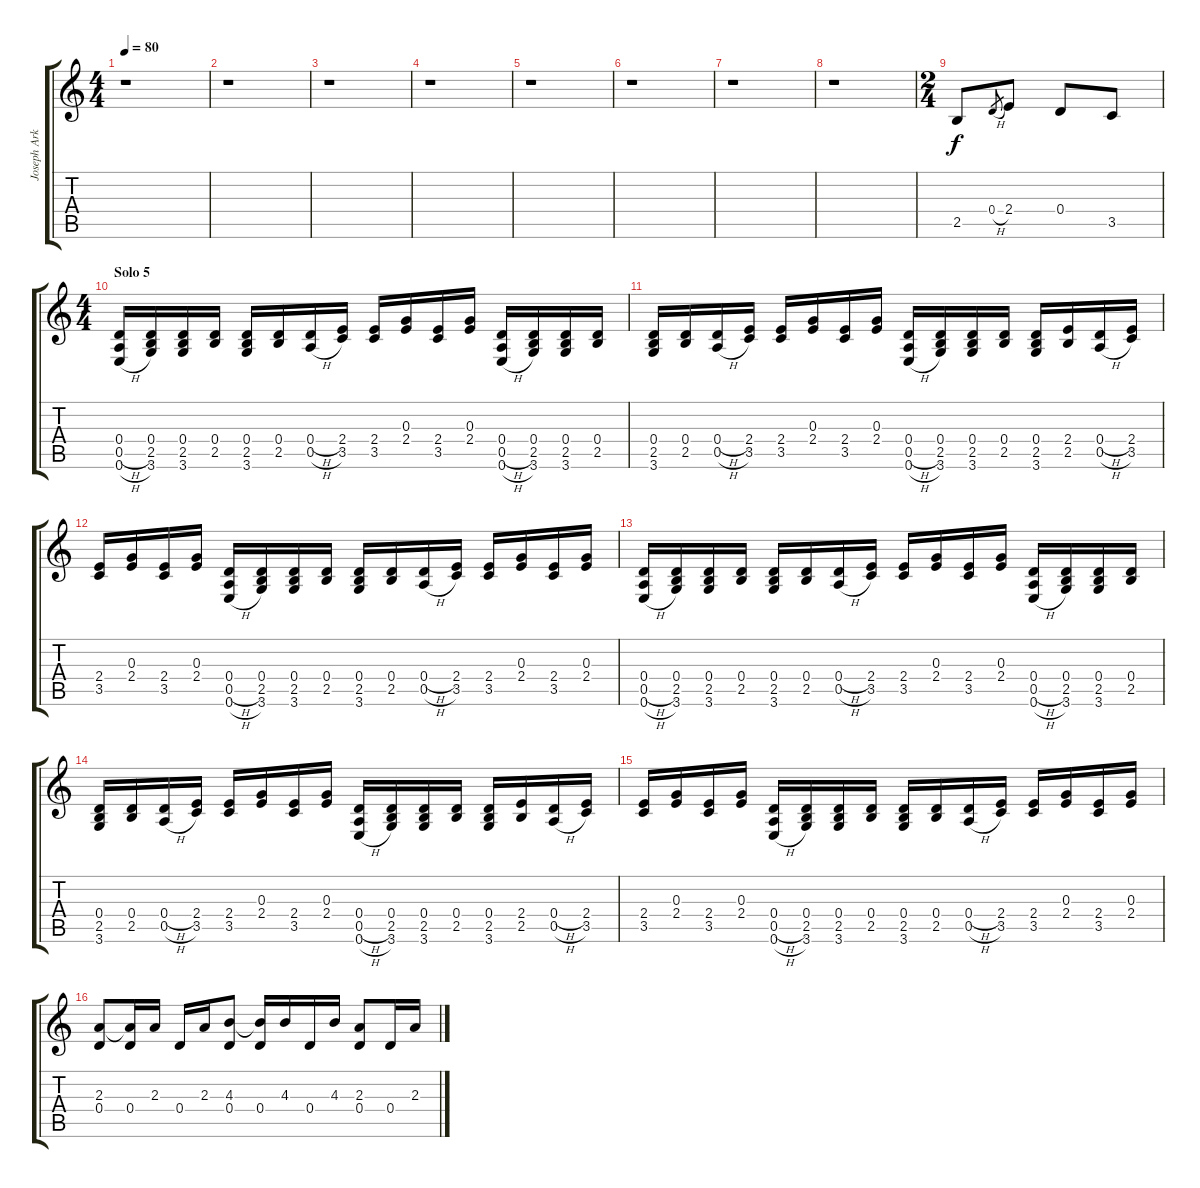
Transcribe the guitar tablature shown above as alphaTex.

\track ("Joseph Arkansas" "Joseph Ark") {instrument acousticguitarsteel}
\staff {score tabs}
\tuning (E4 B3 G3 D3 A2 E2) {hide}
\ts (4 4)
\tempo 80
\clef g2
\ks c
r.1{dy f} |
r.1 |
r.1 |
r.1 |
r.1 |
r.1 |
r.1 |
r.1 |
\ts (2 4)
2.5.8 0.4{h}.8{gr} 2.4.8 0.4.8 3.5.8 |
\ts (4 4)
\section ("" "Solo 5")
(0.4 0.5{h} 0.6{h}).16 (0.4 2.5 3.6).16 (0.4 2.5 3.6).16 (0.4 2.5).16 (0.4 2.5 3.6).16 (0.4 2.5).16 (0.4{h} 0.5{h}).16 (2.4 3.5).16 (2.4 3.5).16 (0.3 2.4).16 (2.4 3.5).16 (0.3 2.4).16 (0.4 0.5{h} 0.6{h}).16 (0.4 2.5 3.6).16 (0.4 2.5 3.6).16 (0.4 2.5).16 |
(0.4 2.5 3.6).16 (0.4 2.5).16 (0.4{h} 0.5{h}).16 (2.4 3.5).16 (2.4 3.5).16 (0.3 2.4).16 (2.4 3.5).16 (0.3 2.4).16 (0.4 0.5{h} 0.6{h}).16 (0.4 2.5 3.6).16 (0.4 2.5 3.6).16 (0.4 2.5).16 (0.4 2.5 3.6).16 (2.4 2.5).16 (0.4{h} 0.5{h}).16 (2.4 3.5).16 |
(2.4 3.5).16 (0.3 2.4).16 (2.4 3.5).16 (0.3 2.4).16 (0.4 0.5{h} 0.6{h}).16 (0.4 2.5 3.6).16 (0.4 2.5 3.6).16 (0.4 2.5).16 (0.4 2.5 3.6).16 (0.4 2.5).16 (0.4{h} 0.5{h}).16 (2.4 3.5).16 (2.4 3.5).16 (0.3 2.4).16 (2.4 3.5).16 (0.3 2.4).16 |
(0.4 0.5{h} 0.6{h}).16 (0.4 2.5 3.6).16 (0.4 2.5 3.6).16 (0.4 2.5).16 (0.4 2.5 3.6).16 (0.4 2.5).16 (0.4{h} 0.5{h}).16 (2.4 3.5).16 (2.4 3.5).16 (0.3 2.4).16 (2.4 3.5).16 (0.3 2.4).16 (0.4 0.5{h} 0.6{h}).16 (0.4 2.5 3.6).16 (0.4 2.5 3.6).16 (0.4 2.5).16 |
(0.4 2.5 3.6).16 (0.4 2.5).16 (0.4{h} 0.5{h}).16 (2.4 3.5).16 (2.4 3.5).16 (0.3 2.4).16 (2.4 3.5).16 (0.3 2.4).16 (0.4 0.5{h} 0.6{h}).16 (0.4 2.5 3.6).16 (0.4 2.5 3.6).16 (0.4 2.5).16 (0.4 2.5 3.6).16 (2.4 2.5).16 (0.4{h} 0.5{h}).16 (2.4 3.5).16 |
(2.4 3.5).16 (0.3 2.4).16 (2.4 3.5).16 (0.3 2.4).16 (0.4 0.5{h} 0.6{h}).16 (0.4 2.5 3.6).16 (0.4 2.5 3.6).16 (0.4 2.5).16 (0.4 2.5 3.6).16 (0.4 2.5).16 (0.4{h} 0.5{h}).16 (2.4 3.5).16 (2.4 3.5).16 (0.3 2.4).16 (2.4 3.5).16 (0.3 2.4).16 |
(2.3 0.4).8 (2.3{t} 0.4).16 2.3.16 0.4.16 2.3.16 (4.3 0.4).8 (4.3{t} 0.4).16 4.3.16 0.4.16 4.3.16 (2.3 0.4).8 0.4.16 2.3.16
